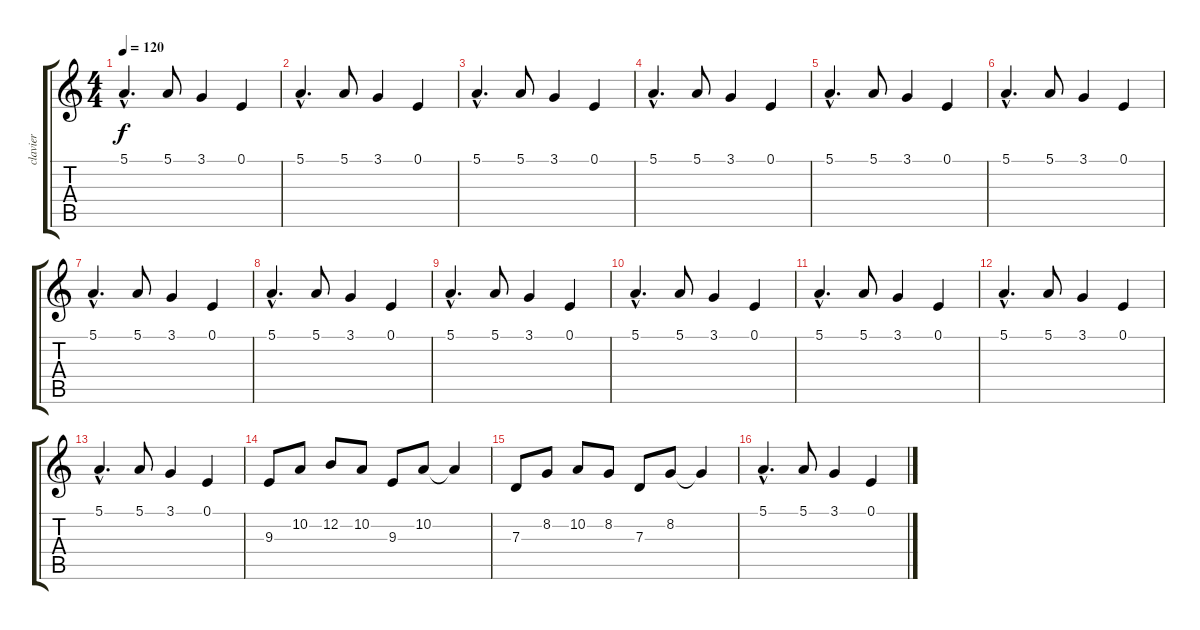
\track ("clavier" "clavier") {instrument drawbarorgan}
\staff {score tabs}
\tuning (E4 B3 G3 D3 A2 E2) {hide}
\ts (4 4)
\tempo 120
\clef g2
\ks c
5.1{hac}.4{d dy f} 5.1.8 3.1.4 0.1.4 |
5.1{hac}.4{d} 5.1.8 3.1.4 0.1.4 |
5.1{hac}.4{d} 5.1.8 3.1.4 0.1.4 |
5.1{hac}.4{d} 5.1.8 3.1.4 0.1.4 |
5.1{hac}.4{d} 5.1.8 3.1.4 0.1.4 |
5.1{hac}.4{d} 5.1.8 3.1.4 0.1.4 |
5.1{hac}.4{d} 5.1.8 3.1.4 0.1.4 |
5.1{hac}.4{d} 5.1.8 3.1.4 0.1.4 |
5.1{hac}.4{d} 5.1.8 3.1.4 0.1.4 |
5.1{hac}.4{d} 5.1.8 3.1.4 0.1.4 |
5.1{hac}.4{d} 5.1.8 3.1.4 0.1.4 |
5.1{hac}.4{d} 5.1.8 3.1.4 0.1.4 |
5.1{hac}.4{d} 5.1.8 3.1.4 0.1.4 |
9.3.8 10.2.8 12.2.8 10.2.8 9.3.8 10.2.8 10.2{t}.4 |
7.3.8 8.2.8 10.2.8 8.2.8 7.3.8 8.2.8 8.2{t}.4 |
5.1{hac}.4{d} 5.1.8 3.1.4 0.1.4
